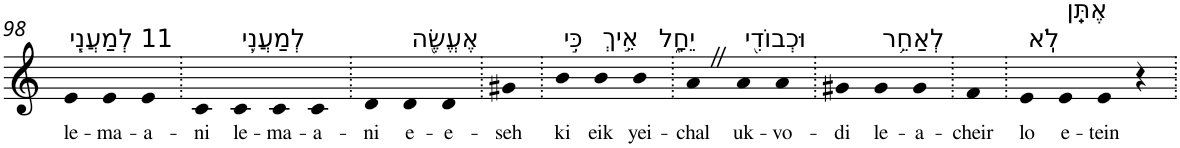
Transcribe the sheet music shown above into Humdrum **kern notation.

**kern	**text
*part1	*part1
*staff1	*staff1
*I"Piano	*
*I'Pno	*
!!LO:PB:g=z
*clefG2	*
*k[]	*
=98	=98
!LO:TX:a:t=11 לְמַעֲנִ֧י	!
!	!LO:LY:b
4e	le-
!	!LO:LY:b
4e	-ma-
!	!LO:LY:b
4e	-a-
=99.	=99.
!	!LO:LY:b
4c	-ni
!LO:TX:a:t=לְמַעֲנִ֛י	!
!	!LO:LY:b
4c	le-
!	!LO:LY:b
4c	-ma-
!	!LO:LY:b
4c	-a-
=100.	=100.
!	!LO:LY:b
4d	-ni
!LO:TX:a:t=אֶעֱשֶׂ֖ה	!
!	!LO:LY:b
4d	e-
!	!LO:LY:b
4d	-e-
=101.	=101.
!	!LO:LY:b
4g#X	-seh
=102.	=102.
!LO:TX:a:t=כִּ֣י	!
!	!LO:LY:b
4b	ki
!LO:TX:a:t=אֵ֣יךְ	!
!	!LO:LY:b
4b	eik
!LO:TX:a:t=יֵחָ֑ל	!
!	!LO:LY:b
4b	yei-
=103.	=103.
!	!LO:LY:b
4aZ	-chal
!LO:TX:a:t=וּכְבוֹדִ֖י	!
!	!LO:LY:b
4a	uk-
!	!LO:LY:b
4a	-vo-
=104.	=104.
!	!LO:LY:b
4g#X	-di
!LO:TX:a:t=לְאַחֵ֥ר	!
!	!LO:LY:b
4g#	le-
!	!LO:LY:b
4g#	-a-
=105.	=105.
!	!LO:LY:b
4f	-cheir
=106.	=106.
!LO:TX:a:t=לֹֽא	!
!	!LO:LY:b
4e	lo
!LO:TX:a:t=אֶתֵּֽן	!
!	!LO:LY:b
4e	e-
!	!LO:LY:b
4e	-tein
4r	.
=.	=.
*-	*-
